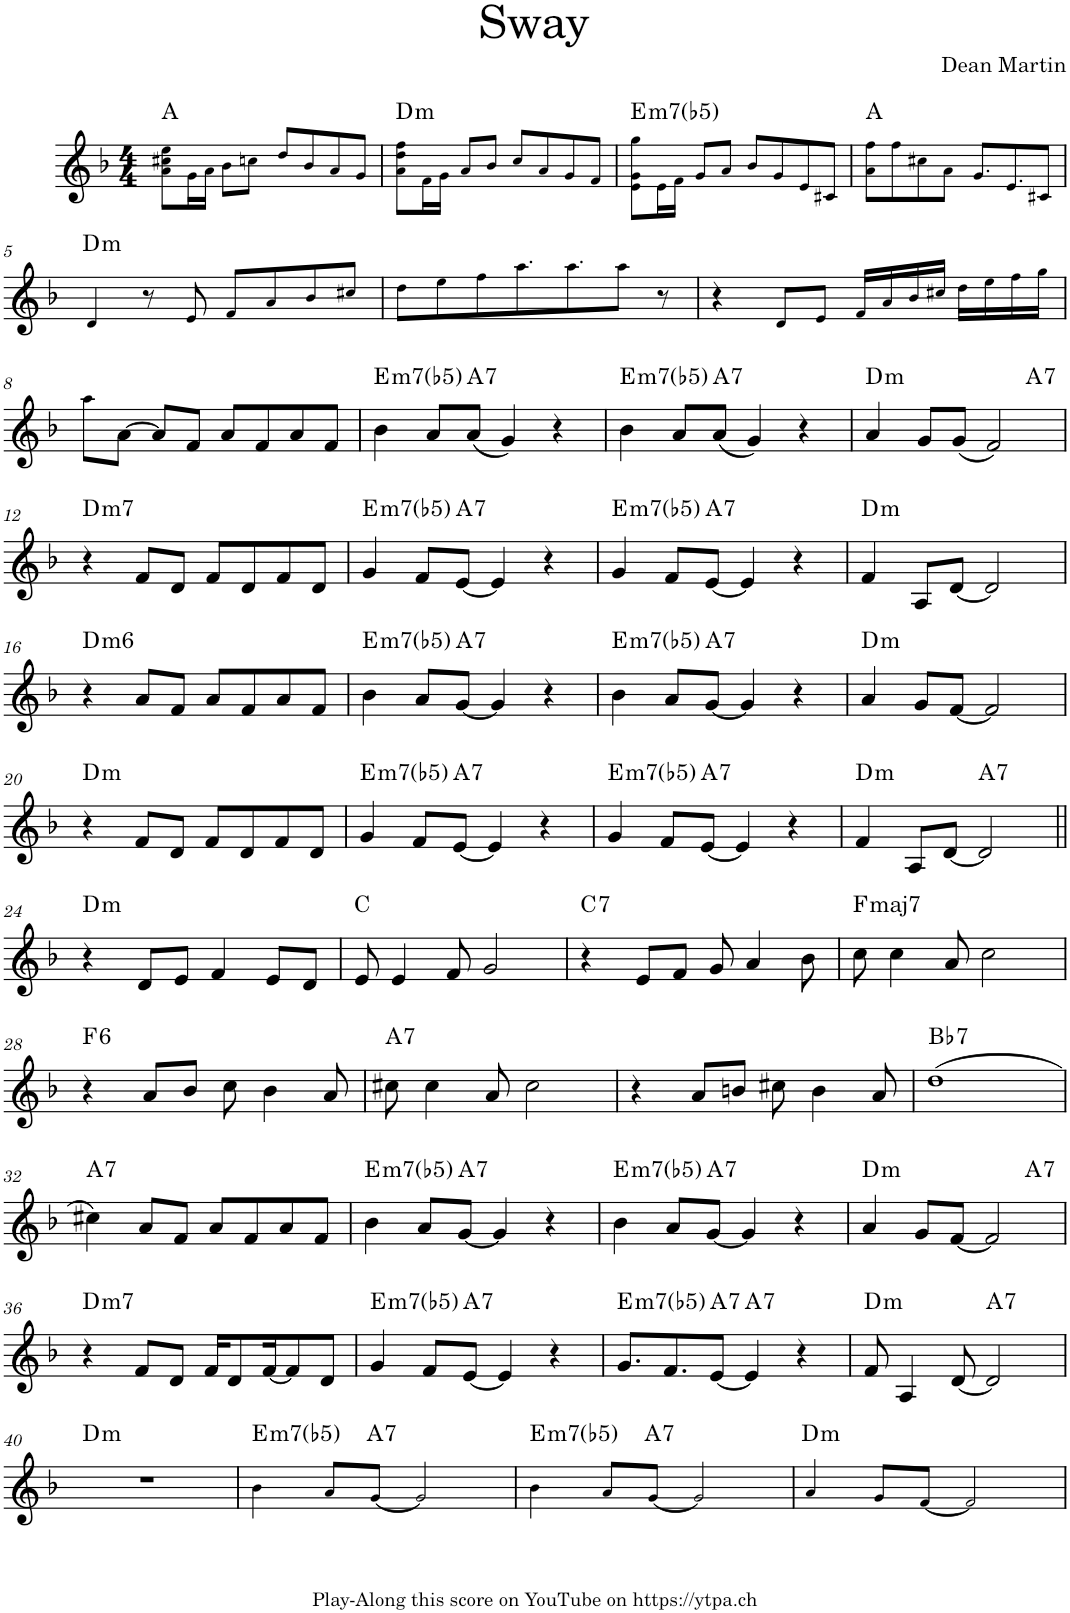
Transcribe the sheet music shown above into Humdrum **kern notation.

**kern	**harte
*part1	*part1
*staff1	*
*I"Piano	*
*I'Pno.	*
*clefG2	*
*k[b-]	*
*M4/4	*
=1	=1
8a!\ 8cc#X!\ 8ee!\L	A:maj
16g!\L	.
16a!\JJ	.
8b-!\L	.
8ccn!\J	.
8dd!/L	.
8b-!/	.
8a!/	.
8g!/J	.
=2	=2
!	!LO:H:kt=m
8a!\ 8dd!\ 8ff!\L	D:min
16f!\L	.
16g!\JJ	.
8a!/L	.
8b-!/J	.
8cc!/L	.
8a!/	.
8g!/	.
8f!/J	.
=3	=3
!	!LO:H:kt=m7(b5)
8e!\ 8g!\ 8gg!\L	E:hdim7
16e!\L	.
16f!\JJ	.
8g!/L	.
8a!/J	.
8b-!/L	.
8g!/	.
8e!/	.
8c#X!/J	.
=4	=4
8a!\ 8ff!\L	A:maj
8ff!\	.
8cc#X!\	.
8a!\J	.
8.g!/L	.
8.e!/	.
8c#X!/J	.
!!LO:LB:g=z
=5	=5
!	!LO:H:kt=m
4d!/	D:min
8r	.
8e!/	.
8f!/L	.
8a!/	.
8b-!/	.
8cc#X!/J	.
=6	=6
8dd!\L	.
8ee!\	.
8ff!\	.
8.aa!\	.
8.aa!\	.
8aa!\J	.
8r	.
=7	=7
4r	.
8d!/L	.
8e!/J	.
16f!/LL	.
16a!/	.
16b-!/	.
16cc#X!/JJ	.
16dd!\LL	.
16ee!\	.
16ff!\	.
16gg!\JJ	.
!!LO:LB:g=z
=8	=8
8aa!\L	.
[8a\J	.
8a/L]	.
8f/J	.
8a/L	.
8f/	.
8a/	.
8f/J	.
=9	=9
!	!LO:H:kt=m7(b5)
4b-\	E:hdim7
8a/L	.
!	!LO:H:kt=7
(8a/J	A:7
4g/)	.
4r	.
=10	=10
!	!LO:H:kt=m7(b5)
4b-\	E:hdim7
8a/L	.
!	!LO:H:kt=7
(8a/J	A:7
4g/)	.
4r	.
=11	=11
!	!LO:H:kt=m
*^	*
4a/	2.ryy	D:min
8g/L	.	.
(8g/J	.	.
2f/)	.	.
!	!	!LO:H:kt=7
.	4ryy	A:7
!!LO:LB:g=z	!!
=12	=12	=12
!	!	!LO:H:kt=m7
*v	*v	*
4r	D:min7
8f/L	.
8d/J	.
8f/L	.
8d/	.
8f/	.
8d/J	.
=13	=13
!	!LO:H:kt=m7(b5)
4g/	E:hdim7
8f/L	.
!	!LO:H:kt=7
[8e/J	A:7
4e/]	.
4r	.
=14	=14
!	!LO:H:kt=m7(b5)
4g/	E:hdim7
8f/L	.
!	!LO:H:kt=7
[8e/J	A:7
4e/]	.
4r	.
=15	=15
!	!LO:H:kt=m
4f/	D:min
8A/L	.
[8d/J	.
2d/]	.
!!LO:LB:g=z
=16	=16
!	!LO:H:kt=m6
4r	D:min6
8a/L	.
8f/J	.
8a/L	.
8f/	.
8a/	.
8f/J	.
=17	=17
!	!LO:H:kt=m7(b5)
4b-\	E:hdim7
8a/L	.
!	!LO:H:kt=7
[8g/J	A:7
4g/]	.
4r	.
=18	=18
!	!LO:H:kt=m7(b5)
4b-\	E:hdim7
8a/L	.
!	!LO:H:kt=7
[8g/J	A:7
4g/]	.
4r	.
=19	=19
!	!LO:H:kt=m
4a/	D:min
8g/L	.
[8f/J	.
2f/]	.
!!LO:LB:g=z
=20	=20
!	!LO:H:kt=m
4r	D:min
8f/L	.
8d/J	.
8f/L	.
8d/	.
8f/	.
8d/J	.
=21	=21
!	!LO:H:kt=m7(b5)
4g/	E:hdim7
8f/L	.
!	!LO:H:kt=7
[8e/J	A:7
4e/]	.
4r	.
=22	=22
!	!LO:H:kt=m7(b5)
4g/	E:hdim7
8f/L	.
!	!LO:H:kt=7
[8e/J	A:7
4e/]	.
4r	.
=23	=23
!	!LO:H:kt=m
4f/	D:min
8A/L	.
[8d/J	.
!	!LO:H:kt=7
2d/]	A:7
!!LO:LB:g=z
=24||	=24||
!	!LO:H:kt=m
4r	D:min
8d/L	.
8e/J	.
4f/	.
8e/L	.
8d/J	.
=25	=25
8e/	C:maj
4e/	.
8f/	.
2g/	.
=26	=26
!	!LO:H:kt=7
4r	C:7
8e/L	.
8f/J	.
8g/	.
4a/	.
8b-\	.
=27	=27
!	!LO:H:kt=maj7
8cc\	F:maj7
4cc\	.
8a/	.
2cc\	.
!!LO:LB:g=z
=28	=28
!	!LO:H:kt=6
4r	F:maj6
8a/L	.
8b-/J	.
8cc\	.
4b-\	.
8a/	.
=29	=29
!	!LO:H:kt=7
8cc#X\	A:7
4cc#\	.
8a/	.
2cc#\	.
=30	=30
4r	.
8a/L	.
8bn/J	.
8cc#X\	.
4b\	.
8a/	.
=31	=31
!	!LO:H:kt=7
(1dd	Bb:7
!!LO:LB:g=z
=32	=32
!	!LO:H:kt=7
4cc#X\)	A:7
8a/L	.
8f/J	.
8a/L	.
8f/	.
8a/	.
8f/J	.
=33	=33
!	!LO:H:kt=m7(b5)
4b-\	E:hdim7
8a/L	.
!	!LO:H:kt=7
[8g/J	A:7
4g/]	.
4r	.
=34	=34
!	!LO:H:kt=m7(b5)
4b-\	E:hdim7
8a/L	.
!	!LO:H:kt=7
[8g/J	A:7
4g/]	.
4r	.
=35	=35
!	!LO:H:kt=m
*^	*
4a/	2.ryy	D:min
8g/L	.	.
[8f/J	.	.
2f/]	.	.
!	!	!LO:H:kt=7
.	4ryy	A:7
!!LO:LB:g=z	!!
=36	=36	=36
!	!	!LO:H:kt=m7
*v	*v	*
4r	D:min7
8f/L	.
8d/J	.
16f/KL	.
8d/	.
[16f/K	.
8f/]	.
8d/J	.
=37	=37
!	!LO:H:kt=m7(b5)
4g/	E:hdim7
8f/L	.
!	!LO:H:kt=7
[8e/J	A:7
4e/]	.
4r	.
=38	=38
!	!LO:H:kt=m7(b5)
8.g/L	E:hdim7
8.f/	.
!	!LO:H:kt=7
[8e/J	A:7
!	!LO:H:kt=7
4e/]	A:7
4r	.
=39	=39
!	!LO:H:kt=m
8f/	D:min
4A/	.
[8d/	.
!	!LO:H:kt=7
2d/]	A:7
!!LO:LB:g=z
=40	=40
!	!LO:H:kt=m
1r	D:min
=41	=41
!	!LO:H:kt=m7(b5)
4b-!\	E:hdim7
8a!/L	.
!	!LO:H:kt=7
[8g!/J	A:7
2g!/]	.
=42	=42
!	!LO:H:kt=m7(b5)
4b-!\	E:hdim7
8a!/L	.
!	!LO:H:kt=7
[8g!/J	A:7
2g!/]	.
=43	=43
!	!LO:H:kt=m
4a!/	D:min
8g!/L	.
[8f!/J	.
2f!/]	.
=	=
*-	*-
